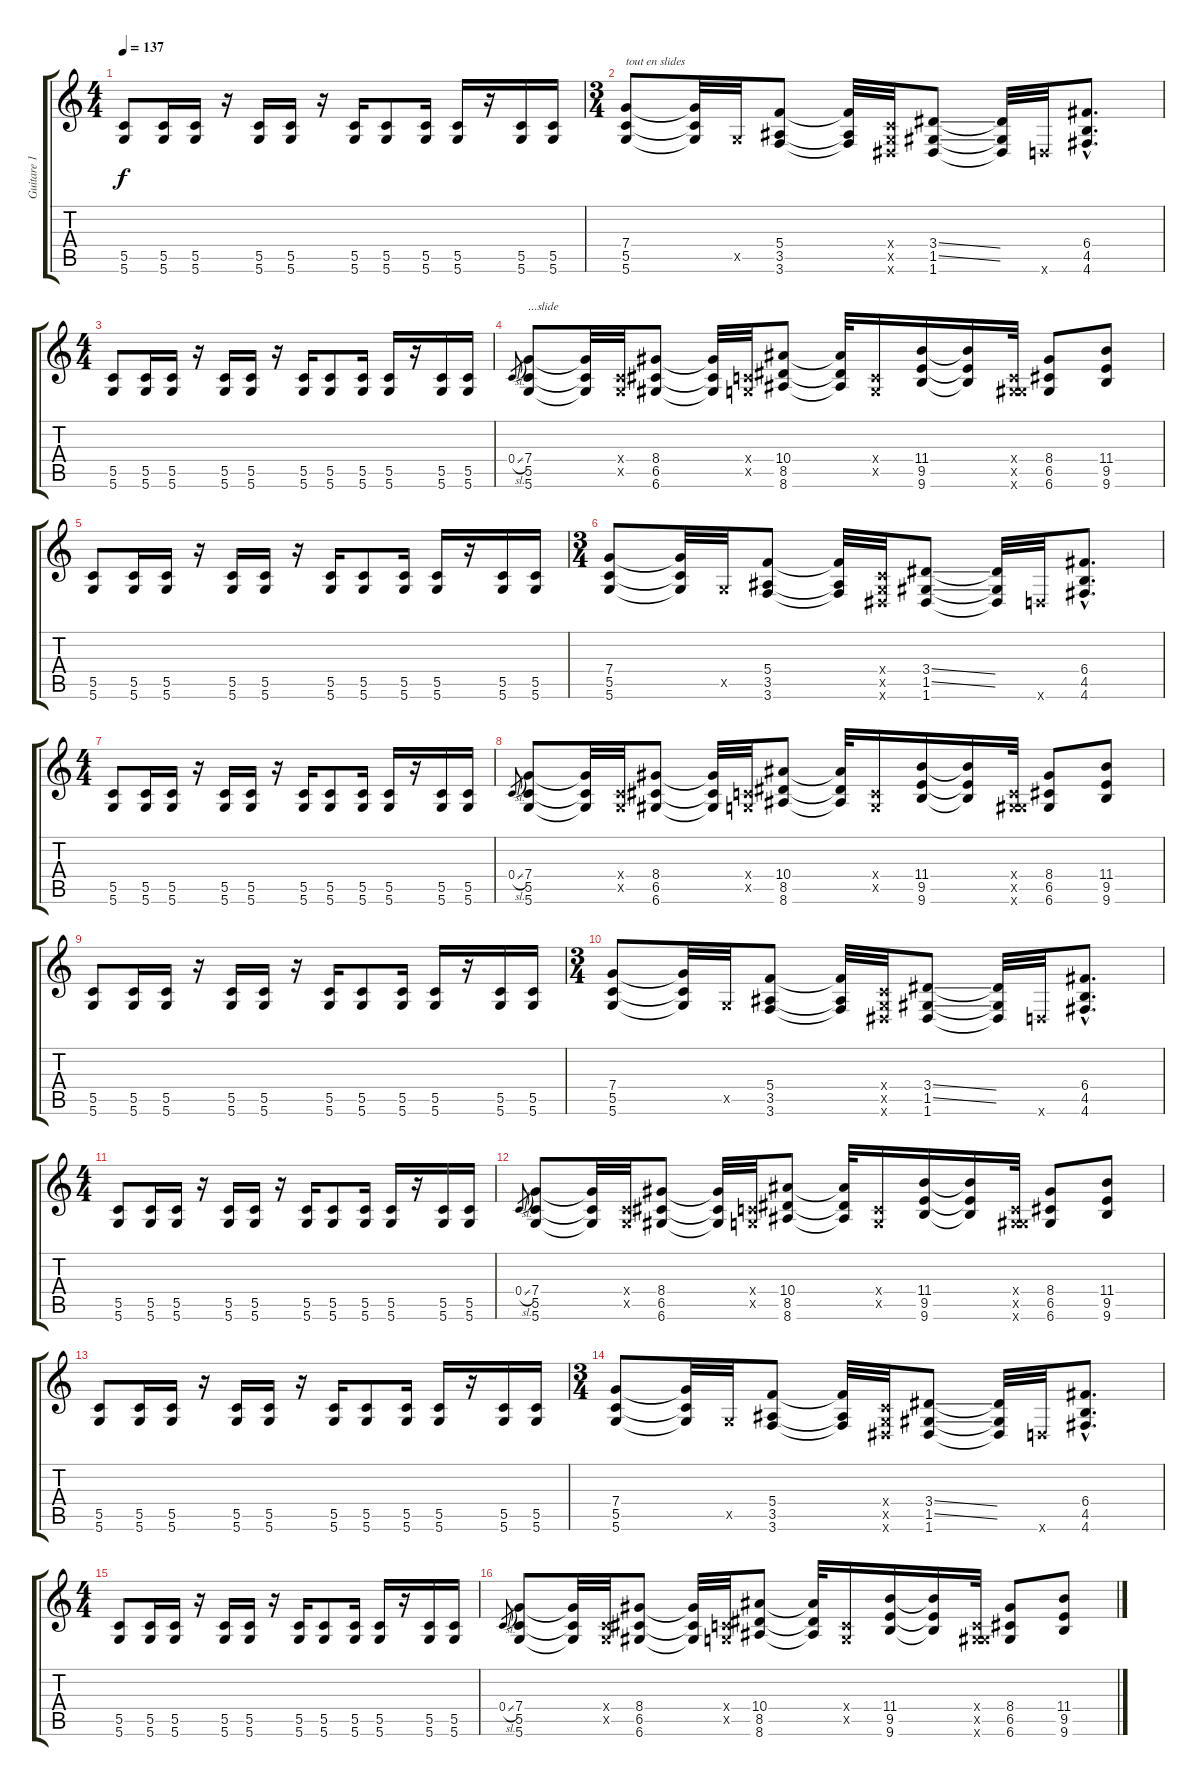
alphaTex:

\track ("Guitare 1 - Yannick" "Guitare 1 ") {instrument distortionguitar}
\staff {score tabs}
\tuning (D4 A3 F3 C3 G2 D2) {hide}
\ts (4 4)
\tempo 137
\clef g2
\ks c
(5.5 5.6).8{dy f instrument distortionguitar} (5.5 5.6).16 (5.5 5.6).16 r.16 (5.5 5.6).16 (5.5 5.6).16 r.16 (5.5 5.6).16 (5.5 5.6).8 (5.5 5.6).16 (5.5 5.6).16 r.16 (5.5 5.6).16 (5.5 5.6).16 |
\ts (3 4)
(7.4 5.5 5.6).8{txt "tout en slides"} (7.4{t} 5.5{t} 5.6{t}).32 0.5{x}.32 (5.4 3.5 3.6).8 (5.4{t} 3.5{t} 3.6{t}).32 (0.4{x} 0.5{x} 1.6{x}).32 (3.4{ss} 1.5{ss} 1.6).8 (3.4{t} 1.5{t} 1.6{t}).32 0.6{x}.32 (6.4{hac} 4.5{hac} 4.6{hac}).8{d} |
\ts (4 4)
(5.5 5.6).8 (5.5 5.6).16 (5.5 5.6).16 r.16 (5.5 5.6).16 (5.5 5.6).16 r.16 (5.5 5.6).16 (5.5 5.6).8 (5.5 5.6).16 (5.5 5.6).16 r.16 (5.5 5.6).16 (5.5 5.6).16 |
0.4{sl}.8{gr} (7.4 5.5 5.6).8{txt "...slide"} (7.4{t} 5.5{t} 5.6{t}).32 (0.4{x} 0.5{x}).32 (8.4 6.5 6.6).8 (8.4{t} 6.5{t} 6.6{t}).32 (0.4{x} 0.5{x}).32 (10.4 8.5 8.6).8 (10.4{t} 8.5{t} 8.6{t}).32 (0.4{x} 0.5{x}).16 (11.4 9.5 9.6).16 (11.4{t} 9.5{t} 9.6{t}).16 (0.4{x} 0.5{x} 6.6{x}).32 (8.4 6.5 6.6).8 (11.4 9.5 9.6).8 |
(5.5 5.6).8 (5.5 5.6).16 (5.5 5.6).16 r.16 (5.5 5.6).16 (5.5 5.6).16 r.16 (5.5 5.6).16 (5.5 5.6).8 (5.5 5.6).16 (5.5 5.6).16 r.16 (5.5 5.6).16 (5.5 5.6).16 |
\ts (3 4)
(7.4 5.5 5.6).8 (7.4{t} 5.5{t} 5.6{t}).32 0.5{x}.32 (5.4 3.5 3.6).8 (5.4{t} 3.5{t} 3.6{t}).32 (0.4{x} 0.5{x} 1.6{x}).32 (3.4{ss} 1.5{ss} 1.6).8 (3.4{t} 1.5{t} 1.6{t}).32 0.6{x}.32 (6.4{hac} 4.5{hac} 4.6{hac}).8{d} |
\ts (4 4)
(5.5 5.6).8 (5.5 5.6).16 (5.5 5.6).16 r.16 (5.5 5.6).16 (5.5 5.6).16 r.16 (5.5 5.6).16 (5.5 5.6).8 (5.5 5.6).16 (5.5 5.6).16 r.16 (5.5 5.6).16 (5.5 5.6).16 |
0.4{sl}.8{gr} (7.4 5.5 5.6).8 (7.4{t} 5.5{t} 5.6{t}).32 (0.4{x} 0.5{x}).32 (8.4 6.5 6.6).8 (8.4{t} 6.5{t} 6.6{t}).32 (0.4{x} 0.5{x}).32 (10.4 8.5 8.6).8 (10.4{t} 8.5{t} 8.6{t}).32 (0.4{x} 0.5{x}).16 (11.4 9.5 9.6).16 (11.4{t} 9.5{t} 9.6{t}).16 (0.4{x} 0.5{x} 6.6{x}).32 (8.4 6.5 6.6).8 (11.4 9.5 9.6).8 |
(5.5 5.6).8 (5.5 5.6).16 (5.5 5.6).16 r.16 (5.5 5.6).16 (5.5 5.6).16 r.16 (5.5 5.6).16 (5.5 5.6).8 (5.5 5.6).16 (5.5 5.6).16 r.16 (5.5 5.6).16 (5.5 5.6).16 |
\ts (3 4)
(7.4 5.5 5.6).8 (7.4{t} 5.5{t} 5.6{t}).32 0.5{x}.32 (5.4 3.5 3.6).8 (5.4{t} 3.5{t} 3.6{t}).32 (0.4{x} 0.5{x} 1.6{x}).32 (3.4{ss} 1.5{ss} 1.6).8 (3.4{t} 1.5{t} 1.6{t}).32 0.6{x}.32 (6.4{hac} 4.5{hac} 4.6{hac}).8{d} |
\ts (4 4)
(5.5 5.6).8 (5.5 5.6).16 (5.5 5.6).16 r.16 (5.5 5.6).16 (5.5 5.6).16 r.16 (5.5 5.6).16 (5.5 5.6).8 (5.5 5.6).16 (5.5 5.6).16 r.16 (5.5 5.6).16 (5.5 5.6).16 |
0.4{sl}.8{gr} (7.4 5.5 5.6).8 (7.4{t} 5.5{t} 5.6{t}).32 (0.4{x} 0.5{x}).32 (8.4 6.5 6.6).8 (8.4{t} 6.5{t} 6.6{t}).32 (0.4{x} 0.5{x}).32 (10.4 8.5 8.6).8 (10.4{t} 8.5{t} 8.6{t}).32 (0.4{x} 0.5{x}).16 (11.4 9.5 9.6).16 (11.4{t} 9.5{t} 9.6{t}).16 (0.4{x} 0.5{x} 6.6{x}).32 (8.4 6.5 6.6).8 (11.4 9.5 9.6).8 |
(5.5 5.6).8 (5.5 5.6).16 (5.5 5.6).16 r.16 (5.5 5.6).16 (5.5 5.6).16 r.16 (5.5 5.6).16 (5.5 5.6).8 (5.5 5.6).16 (5.5 5.6).16 r.16 (5.5 5.6).16 (5.5 5.6).16 |
\ts (3 4)
(7.4 5.5 5.6).8 (7.4{t} 5.5{t} 5.6{t}).32 0.5{x}.32 (5.4 3.5 3.6).8 (5.4{t} 3.5{t} 3.6{t}).32 (0.4{x} 0.5{x} 1.6{x}).32 (3.4{ss} 1.5{ss} 1.6).8 (3.4{t} 1.5{t} 1.6{t}).32 0.6{x}.32 (6.4{hac} 4.5{hac} 4.6{hac}).8{d} |
\ts (4 4)
(5.5 5.6).8 (5.5 5.6).16 (5.5 5.6).16 r.16 (5.5 5.6).16 (5.5 5.6).16 r.16 (5.5 5.6).16 (5.5 5.6).8 (5.5 5.6).16 (5.5 5.6).16 r.16 (5.5 5.6).16 (5.5 5.6).16 |
0.4{sl}.8{gr} (7.4 5.5 5.6).8 (7.4{t} 5.5{t} 5.6{t}).32 (0.4{x} 0.5{x}).32 (8.4 6.5 6.6).8 (8.4{t} 6.5{t} 6.6{t}).32 (0.4{x} 0.5{x}).32 (10.4 8.5 8.6).8 (10.4{t} 8.5{t} 8.6{t}).32 (0.4{x} 0.5{x}).16 (11.4 9.5 9.6).16 (11.4{t} 9.5{t} 9.6{t}).16 (0.4{x} 0.5{x} 6.6{x}).32 (8.4 6.5 6.6).8 (11.4 9.5 9.6).8
